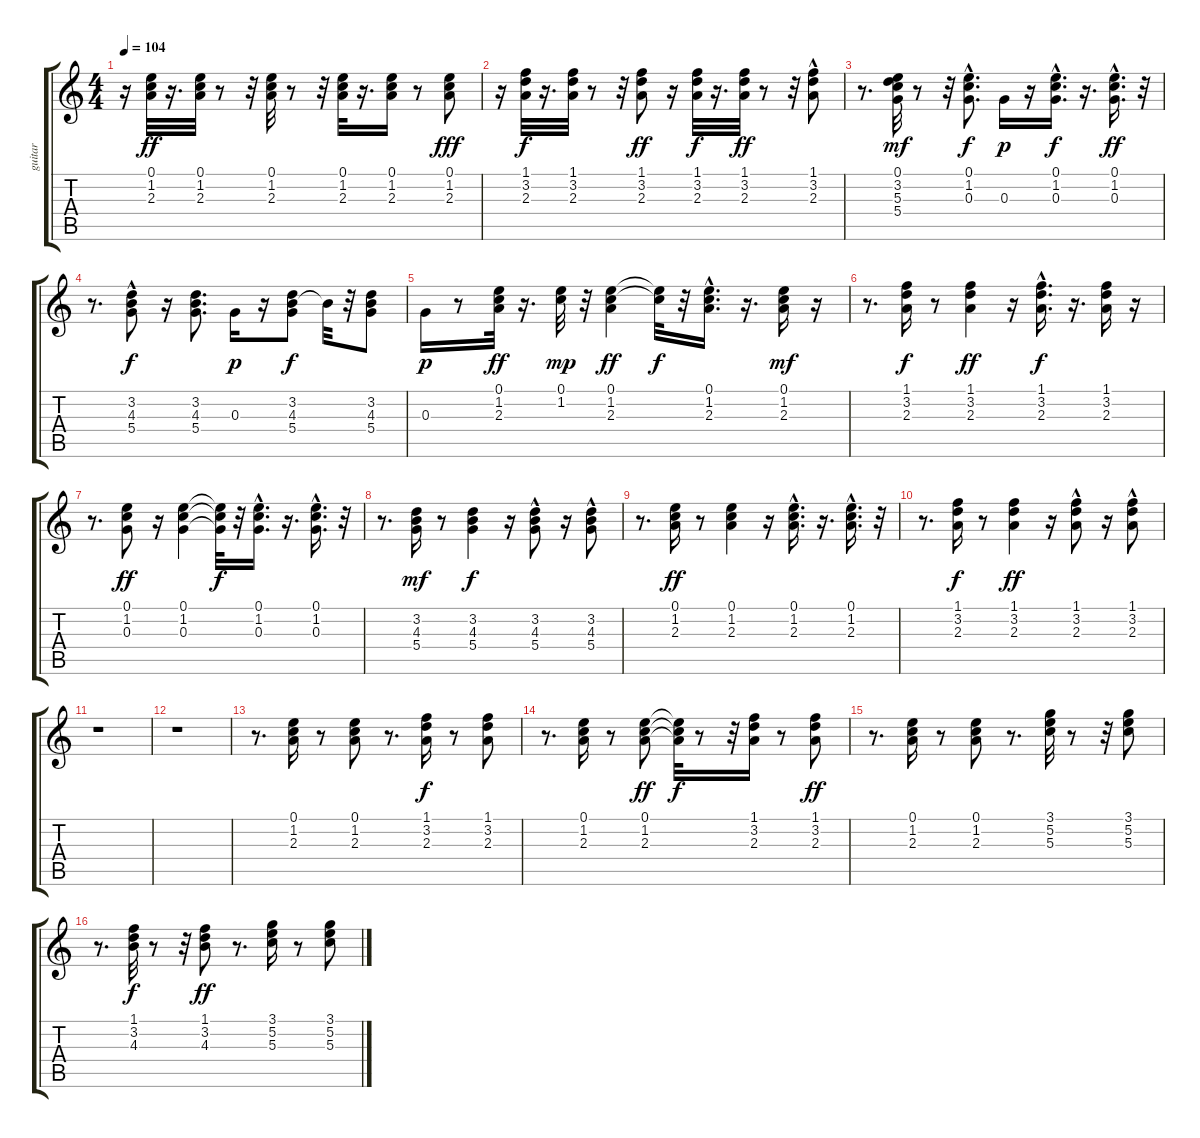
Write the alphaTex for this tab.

\track ("guitar" "guitar") {instrument acousticguitarsteel}
\staff {score tabs}
\tuning (E4 B3 G3 D3 A2 E2) {hide}
\ts (4 4)
\tempo 104
\clef g2
\ks c
r.16{dy ff} (0.1 1.2 2.3).32 r.16{d} (0.1 1.2 2.3).32 r.8 r.32 (0.1 1.2 2.3).32 r.8 r.32 (0.1 1.2 2.3).32 r.16{d} (0.1 1.2 2.3).16 r.8 (0.1 1.2 2.3).8{dy fff} |
r.16 (1.1 3.2 2.3).32{dy f} r.16{d} (1.1 3.2 2.3).32 r.8 r.32 (1.1 3.2 2.3).8{dy ff} r.16 (1.1 3.2 2.3).32{dy f} r.16{d} (1.1 3.2 2.3).32{dy ff} r.8 r.32 (1.1{hac} 3.2{hac} 2.3).8 |
r.8{d} (0.1 3.2 5.3 5.4).32{dy mf} r.8 r.32 (0.1 1.2 0.3{hac}).8{d dy f} 0.3.16{dy p} r.16 (0.1{hac} 1.2 0.3).16{d dy f} r.16{d} (0.1{hac} 1.2{hac} 0.3{hac}).16{d dy ff} r.32 |
r.8{d} (3.2{hac} 4.3 5.4{hac}).8{dy f} r.16 (3.2 4.3 5.4).8{d} 0.3.16{dy p} r.16 (3.2 4.3 5.4).8{dy f} 4.3{t}.32 r.32 (3.2 4.3 5.4).8 |
0.3.16{dy p} r.8 (0.1 1.2 2.3).32{dy ff} r.16{d} (0.1 1.2).32{dy mp} r.32 (0.1 1.2 2.3).4{dy ff} (0.1{t} 1.2{t}).32{dy f} r.32 (0.1{hac} 1.2{hac} 2.3{hac}).16{d} r.16{d} (0.1 1.2 2.3).16{dy mf} r.16 |
r.8{d} (1.1 3.2 2.3).16{dy f} r.8 (1.1 3.2 2.3).4{dy ff} r.16 (1.1{hac} 3.2{hac} 2.3{hac}).16{d dy f} r.16{d} (1.1 3.2 2.3).16 r.16 |
r.8{d} (0.1 1.2 0.3).8{dy ff} r.16 (0.1 1.2 0.3).4 (0.1{t} 1.2{t} 0.3{t}).32{dy f} r.32 (0.1{hac} 1.2{hac} 0.3{hac}).16{d} r.16{d} (0.1{hac} 1.2{hac} 0.3{hac}).16{d} r.32 |
r.8{d} (3.2 4.3 5.4).16{dy mf} r.8 (3.2 4.3 5.4).4{dy f} r.16 (3.2 4.3 5.4{hac}).8 r.16 (3.2{hac} 4.3 5.4{hac}).8 |
r.8{d} (0.1 1.2 2.3).16{dy ff} r.8 (0.1 1.2 2.3).4 r.16 (0.1{hac} 1.2{hac} 2.3).16{d} r.16{d} (0.1{hac} 1.2{hac} 2.3{hac}).16{d} r.32 |
r.8{d} (1.1 3.2 2.3).16{dy f} r.8 (1.1 3.2 2.3).4{dy ff} r.16 (1.1 3.2 2.3{hac}).8 r.16 (1.1 3.2 2.3{hac}).8 |
r.1 |
r.1 |
r.8{d} (0.1 1.2 2.3).16 r.8 (0.1 1.2 2.3).8 r.8{d} (1.1 3.2 2.3).16{dy f} r.8 (1.1 3.2 2.3).8 |
r.8{d} (0.1 1.2 2.3).16 r.8 (0.1 1.2 2.3).8{dy ff} (0.1{t} 1.2{t} 2.3{t}).32{dy f} r.8 r.32 (1.1 3.2 2.3).16 r.8 (1.1 3.2 2.3).8{dy ff} |
r.8{d} (0.1 1.2 2.3).16 r.8 (0.1 1.2 2.3).8 r.8{d} (3.1 5.2 5.3).32 r.8 r.32 (3.1 5.2 5.3).8 |
r.8{d} (1.1 3.2 4.3).32{dy f} r.8 r.32 (1.1 3.2 4.3).8{dy ff} r.8{d} (3.1 5.2 5.3).16 r.8 (3.1 5.2 5.3).8
